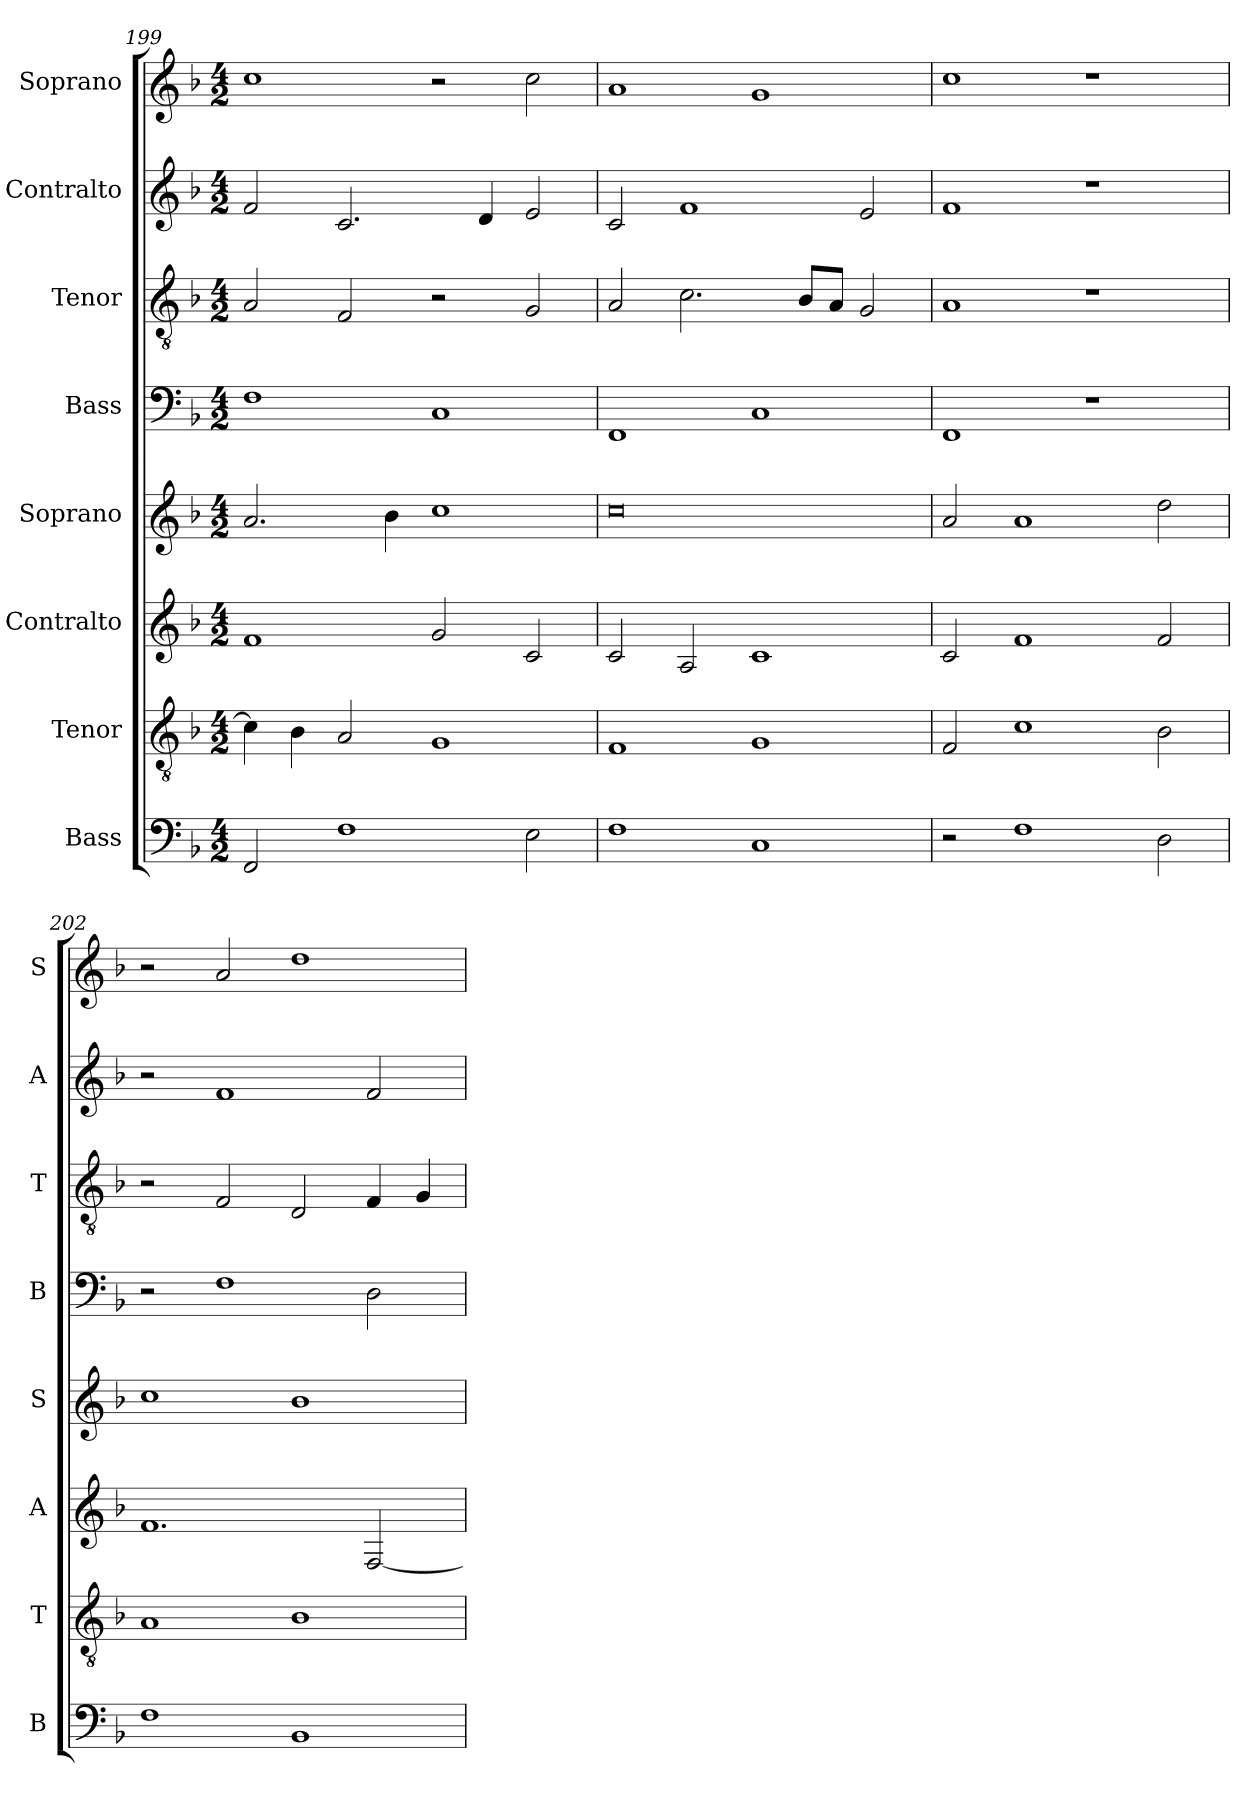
**kern	**kern	**kern	**kern	**kern	**kern	**kern	**kern
*part8	*part7	*part6	*part5	*part4	*part3	*part2	*part1
*staff8	*staff7	*staff6	*staff5	*staff4	*staff3	*staff2	*staff1
*I"Bass	*I"Tenor	*I"Contralto	*I"Soprano	*I"Bass	*I"Tenor	*I"Contralto	*I"Soprano
*I'B	*I'T	*I'A	*I'S	*I'B	*I'T	*I'A	*I'S
*clefF4	*clefGv2	*clefG2	*clefG2	*clefF4	*clefGv2	*clefG2	*clefG2
*k[b-]	*k[b-]	*k[b-]	*k[b-]	*k[b-]	*k[b-]	*k[b-]	*k[b-]
*F:ion	*F:ion	*F:ion	*F:ion	*F:ion	*F:ion	*F:ion	*F:ion
*M4/2	*M4/2	*M4/2	*M4/2	*M4/2	*M4/2	*M4/2	*M4/2
=199	=199	=199	=199	=199	=199	=199	=199
2FF	4c]	1f	2.a	1F	2A	2f	1cc
.	4B-	.	.	.	.	.	.
1F	2A	.	.	.	2F	2.c	.
.	.	.	4b-	.	.	.	.
.	1G	2g	1cc	1C	2r	.	2r
.	.	.	.	.	.	4d	.
2E	.	2c	.	.	2G	2e	2cc
=200	=200	=200	=200	=200	=200	=200	=200
1F	1F	2c	0cc	1FF	2A	2c	1a
.	.	2A	.	.	2.c	1f	.
1C	1G	1c	.	1C	.	.	1g
.	.	.	.	.	8B-/L	.	.
.	.	.	.	.	8A/J	.	.
.	.	.	.	.	2G	2e	.
=201	=201	=201	=201	=201	=201	=201	=201
2r	2F	2c	2a	1FF	1A	1f	1cc
1F	1c	1f	1a	.	.	.	.
.	.	.	.	1r	1r	1r	1r
2D	2B-	2f	2dd	.	.	.	.
=202	=202	=202	=202	=202	=202	=202	=202
1F	1A	1.f	1cc	2r	2r	2r	2r
.	.	.	.	1F	2F	1f	2a
1BB-	1B-	.	1b-	.	2D	.	1dd
.	.	[2F	.	2D	4F	2f	.
.	.	.	.	.	4G	.	.
=	=	=	=	=	=	=	=
*-	*-	*-	*-	*-	*-	*-	*-
